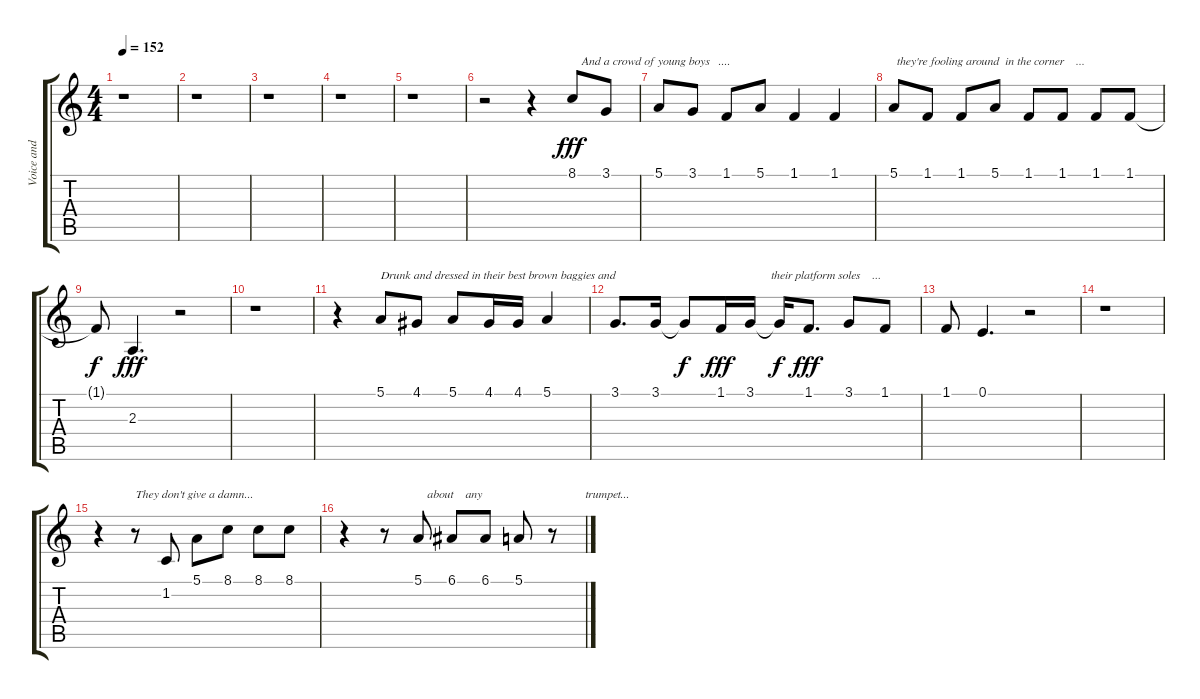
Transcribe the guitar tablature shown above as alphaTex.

\track ("Voice and Lyrics" "Voice and ") {instrument clarinet}
\staff {score tabs}
\tuning (E4 B3 G3 D3 A2 E2) {hide}
\ts (4 4)
\tempo 152
\clef g2
\ks c
r.1{dy fff} |
r.1 |
r.1 |
r.1 |
r.1 |
r.2 r.4 8.1.8{txt "   And a crowd of young boys   ...."} 3.1.8 |
5.1.8 3.1.8 1.1.8 5.1.8 1.1.4 1.1.4 |
5.1.8{txt " they're fooling around  in the corner    ..."} 1.1.8 1.1.8 5.1.8 1.1.8 1.1.8 1.1.8 1.1.8 |
1.1{t}.8{dy f} 2.3.4{d dy fff} r.2 |
r.1 |
r.4 5.1.8{txt "Drunk and dressed in their best brown baggies and"} 4.1.8 5.1.8 4.1.16 4.1.16 5.1.4 |
3.1.8{d} 3.1.16 3.1{t}.8{dy f} 1.1.16{dy fff} 3.1.16{txt "       their platform soles    ..."} 3.1{t}.16{dy f} 1.1.8{d dy fff} 3.1.8 1.1.8 |
1.1.8 0.1.4{d} r.2 |
r.1 |
r.4 r.8{txt "They don't give a damn..."} 1.2.8 5.1.8 8.1.8 8.1.8 8.1.8 |
r.4 r.8 5.1.8{txt "   about    any "} 6.1.8 6.1.8 5.1.8 r.8{txt "           trumpet..."}
